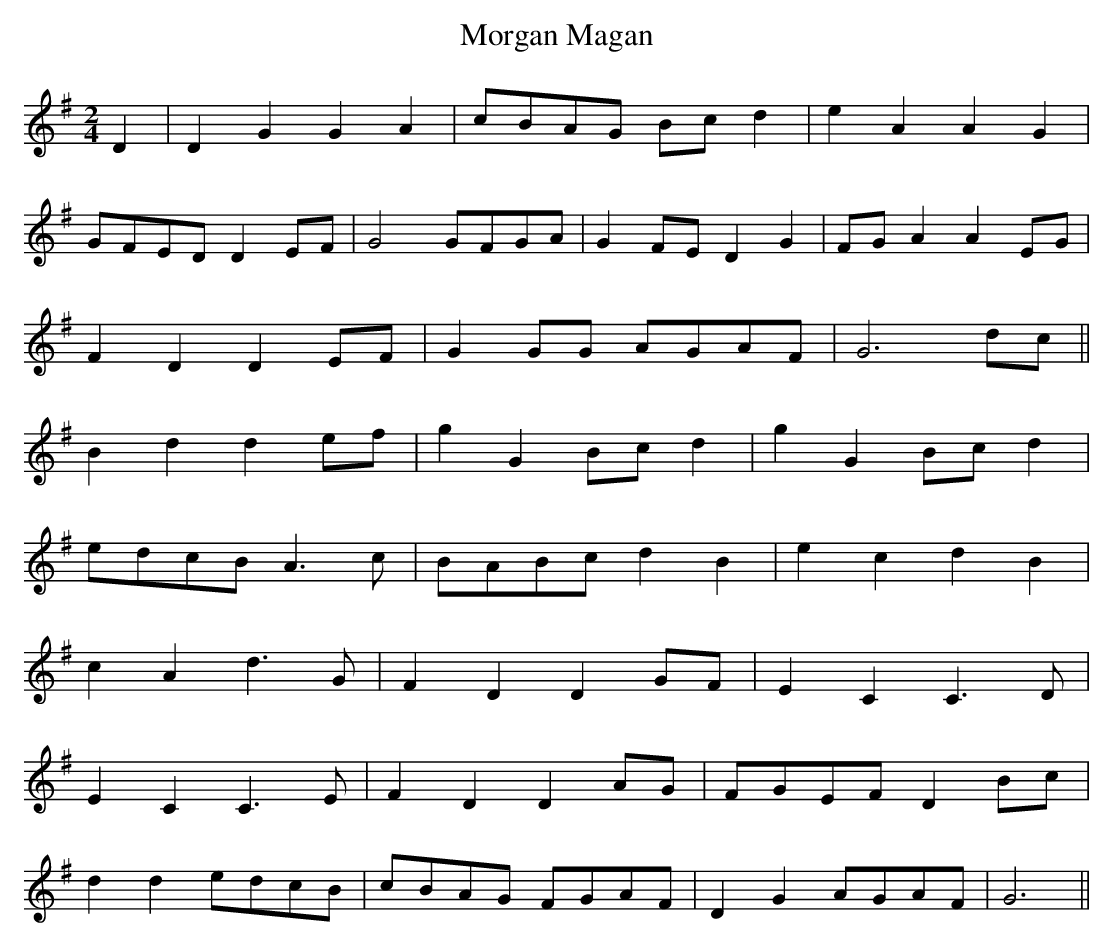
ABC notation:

X:1
T:Morgan Magan
M:2/4
L:1/8
K:G
D2|D2G2 G2A2|cBAG Bcd2|e2A2 A2G2|
GFED D2EF|G4 GFGA|G2FE D2G2|FGA2 A2EG|
F2D2 D2EF|G2GG AGAF|G6 dc||
B2d2 d2ef|g2G2 Bcd2|g2G2 Bcd2|
edcB A3c|BABc d2B2|e2c2 d2B2|
c2A2 d3G|F2D2 D2GF|E2C2 C3D|
E2C2 C3E|F2D2 D2AG|FGEF D2Bc|
d2d2 edcB|cBAG FGAF|D2G2 AGAF|G6||
